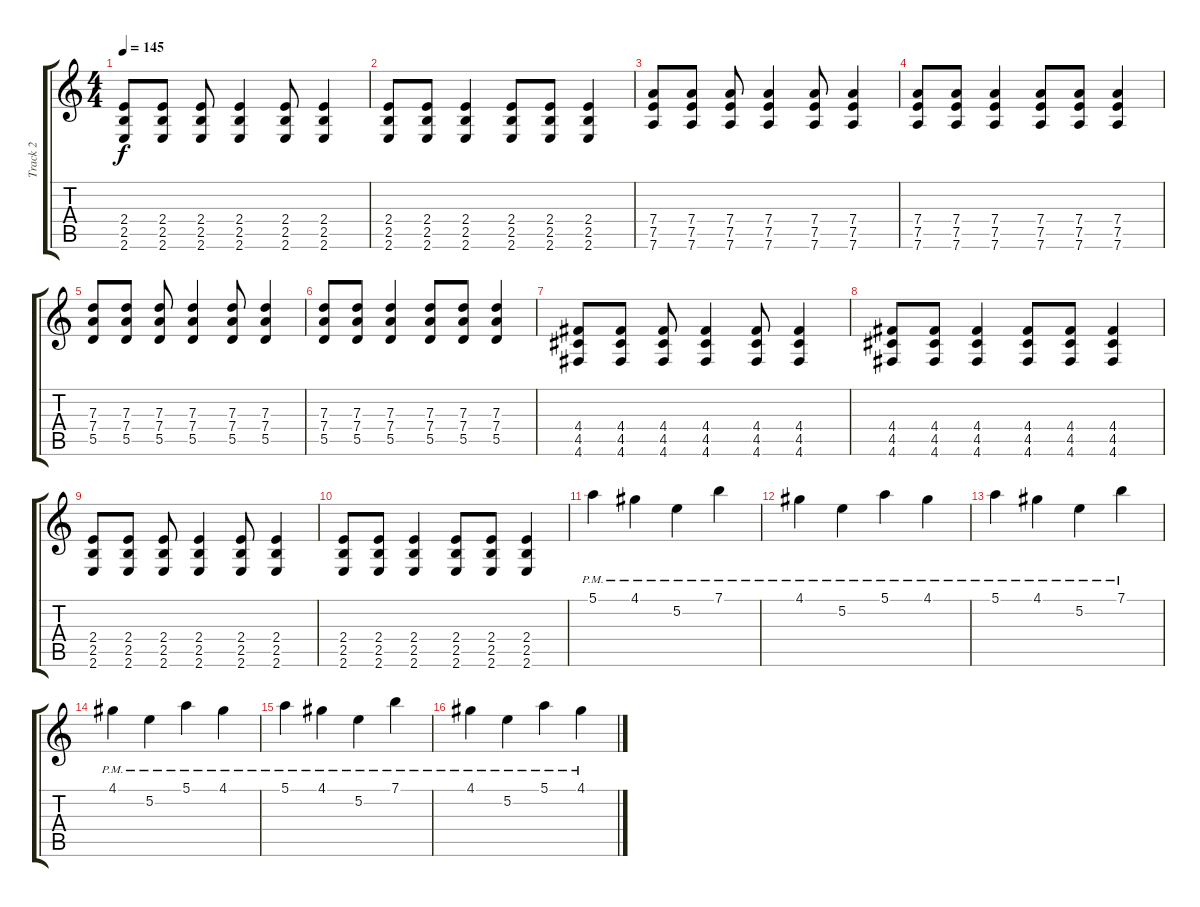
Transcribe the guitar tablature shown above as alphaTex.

\track ("Track 2" "Track 2") {instrument distortionguitar}
\staff {score tabs}
\tuning (E4 B3 G3 D3 A2 D2) {hide}
\ts (4 4)
\tempo 145
\clef g2
\ks c
(2.4 2.5 2.6).8{dy f} (2.4 2.5 2.6).8 (2.4 2.5 2.6).8 (2.4 2.5 2.6).4 (2.4 2.5 2.6).8 (2.4 2.5 2.6).4 |
(2.4 2.5 2.6).8 (2.4 2.5 2.6).8 (2.4 2.5 2.6).4 (2.4 2.5 2.6).8 (2.4 2.5 2.6).8 (2.4 2.5 2.6).4 |
(7.4 7.5 7.6).8 (7.4 7.5 7.6).8 (7.4 7.5 7.6).8 (7.4 7.5 7.6).4 (7.4 7.5 7.6).8 (7.4 7.5 7.6).4 |
(7.4 7.5 7.6).8 (7.4 7.5 7.6).8 (7.4 7.5 7.6).4 (7.4 7.5 7.6).8 (7.4 7.5 7.6).8 (7.4 7.5 7.6).4 |
(7.3 7.4 5.5).8 (7.3 7.4 5.5).8 (7.3 7.4 5.5).8 (7.3 7.4 5.5).4 (7.3 7.4 5.5).8 (7.3 7.4 5.5).4 |
(7.3 7.4 5.5).8 (7.3 7.4 5.5).8 (7.3 7.4 5.5).4 (7.3 7.4 5.5).8 (7.3 7.4 5.5).8 (7.3 7.4 5.5).4 |
(4.4 4.5 4.6).8 (4.4 4.5 4.6).8 (4.4 4.5 4.6).8 (4.4 4.5 4.6).4 (4.4 4.5 4.6).8 (4.4 4.5 4.6).4 |
(4.4 4.5 4.6).8 (4.4 4.5 4.6).8 (4.4 4.5 4.6).4 (4.4 4.5 4.6).8 (4.4 4.5 4.6).8 (4.4 4.5 4.6).4 |
(2.4 2.5 2.6).8 (2.4 2.5 2.6).8 (2.4 2.5 2.6).8 (2.4 2.5 2.6).4 (2.4 2.5 2.6).8 (2.4 2.5 2.6).4 |
(2.4 2.5 2.6).8 (2.4 2.5 2.6).8 (2.4 2.5 2.6).4 (2.4 2.5 2.6).8 (2.4 2.5 2.6).8 (2.4 2.5 2.6).4 |
5.1{pm}.4 4.1{pm}.4 5.2{pm}.4 7.1{pm}.4 |
4.1{pm}.4 5.2{pm}.4 5.1{pm}.4 4.1{pm}.4 |
5.1{pm}.4 4.1{pm}.4 5.2{pm}.4 7.1{pm}.4 |
4.1{pm}.4 5.2{pm}.4 5.1{pm}.4 4.1{pm}.4 |
5.1{pm}.4 4.1{pm}.4 5.2{pm}.4 7.1{pm}.4 |
4.1{pm}.4 5.2{pm}.4 5.1{pm}.4 4.1{pm}.4
